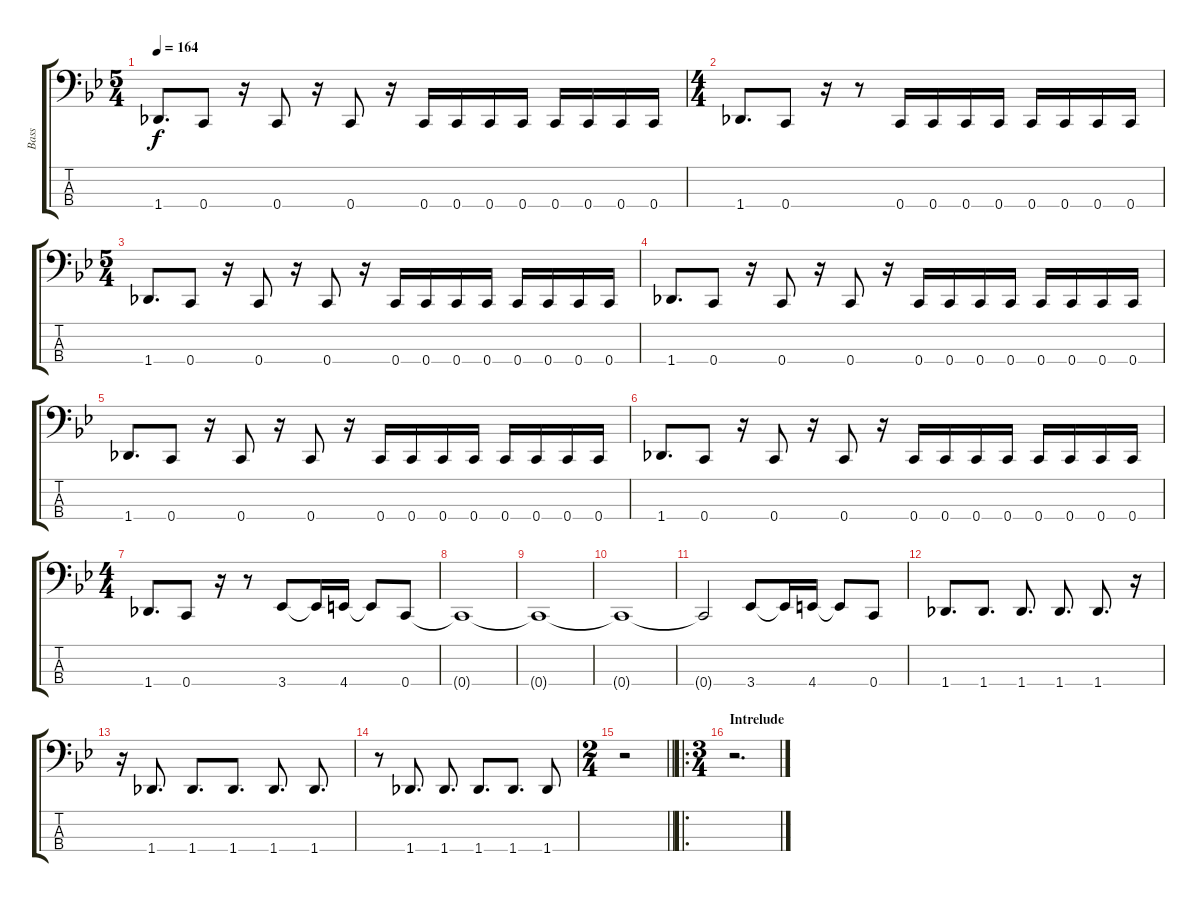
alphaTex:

\track ("Bass" "Bass") {instrument electricbasspick}
\staff {score tabs}
\tuning (F2 C2 G1 C1) {hide}
\ts (5 4)
\tempo 164
\clef f4
\ks bb
1.4.8{d dy f} 0.4.8 r.16 0.4.8 r.16 0.4.8 r.16 0.4.16 0.4.16 0.4.16 0.4.16 0.4.16 0.4.16 0.4.16 0.4.16 |
\ts (4 4)
1.4.8{d} 0.4.8 r.16 r.8 0.4.16 0.4.16 0.4.16 0.4.16 0.4.16 0.4.16 0.4.16 0.4.16 |
\ts (5 4)
1.4.8{d} 0.4.8 r.16 0.4.8 r.16 0.4.8 r.16 0.4.16 0.4.16 0.4.16 0.4.16 0.4.16 0.4.16 0.4.16 0.4.16 |
1.4.8{d} 0.4.8 r.16 0.4.8 r.16 0.4.8 r.16 0.4.16 0.4.16 0.4.16 0.4.16 0.4.16 0.4.16 0.4.16 0.4.16 |
1.4.8{d} 0.4.8 r.16 0.4.8 r.16 0.4.8 r.16 0.4.16 0.4.16 0.4.16 0.4.16 0.4.16 0.4.16 0.4.16 0.4.16 |
1.4.8{d} 0.4.8 r.16 0.4.8 r.16 0.4.8 r.16 0.4.16 0.4.16 0.4.16 0.4.16 0.4.16 0.4.16 0.4.16 0.4.16 |
\ts (4 4)
1.4.8{d} 0.4.8 r.16 r.8 3.4.8 3.4{t}.16 4.4.16 4.4{t}.8 0.4.8 |
0.4{t}.1 |
0.4{t}.1 |
0.4{t}.1 |
0.4{t}.2 3.4.8 3.4{t}.16 4.4.16 4.4{t}.8 0.4.8 |
1.4.8{d} 1.4.8{d} 1.4.8{d} 1.4.8{d} 1.4.8{d} r.16 |
r.16 1.4.8{d} 1.4.8{d} 1.4.8{d} 1.4.8{d} 1.4.8{d} |
r.8 1.4.8{d} 1.4.8{d} 1.4.8{d} 1.4.8{d} 1.4.8 |
\ts (2 4)
\barLineRight lightlight
r.2 |
\ro
\ts (3 4)
\section ("" "Intrelude")
r.2{d}
